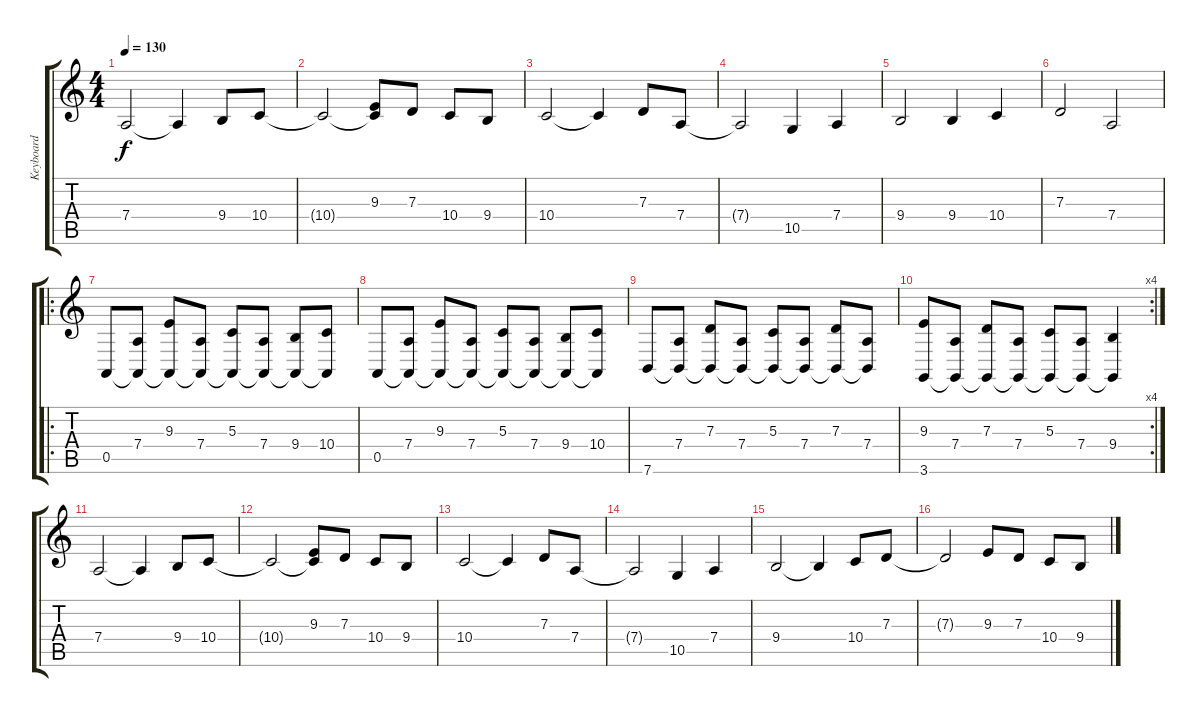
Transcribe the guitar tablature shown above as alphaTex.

\track ("Keyboard" "Keyboard") {instrument acousticgrandpiano}
\staff {score tabs}
\tuning (E4 B3 G3 D3 A2 E2) {hide}
\ts (4 4)
\tempo 130
\clef g2
\ks c
7.4.2{dy f} 7.4{t}.4 9.4.8 10.4.8 |
10.4{t}.2 (9.3 10.4{t}).8 7.3.8 10.4.8 9.4.8 |
10.4.2 10.4{t}.4 7.3.8 7.4.8 |
7.4{t}.2 10.5.4 7.4.4 |
9.4.2 9.4.4 10.4.4 |
7.3.2 7.4.2 |
\ro
0.5.8 (7.4 0.5{t}).8 (9.3 0.5{t}).8 (7.4 0.5{t}).8 (5.3 0.5{t}).8 (7.4 0.5{t}).8 (9.4 0.5{t}).8 (10.4 0.5{t}).8 |
0.5.8 (7.4 0.5{t}).8 (9.3 0.5{t}).8 (7.4 0.5{t}).8 (5.3 0.5{t}).8 (7.4 0.5{t}).8 (9.4 0.5{t}).8 (10.4 0.5{t}).8 |
7.6.8 (7.4 7.6{t}).8 (7.3 7.6{t}).8 (7.4 7.6{t}).8 (5.3 7.6{t}).8 (7.4 7.6{t}).8 (7.3 7.6{t}).8 (7.4 7.6{t}).8 |
\rc 4
(9.3 3.6).8 (7.4 3.6{t}).8 (7.3 3.6{t}).8 (7.4 3.6{t}).8 (5.3 3.6{t}).8 (7.4 3.6{t}).8 (9.4 3.6{t}).4 |
7.4.2 7.4{t}.4 9.4.8 10.4.8 |
10.4{t}.2 (9.3 10.4{t}).8 7.3.8 10.4.8 9.4.8 |
10.4.2 10.4{t}.4 7.3.8 7.4.8 |
7.4{t}.2 10.5.4 7.4.4 |
9.4.2 9.4{t}.4 10.4.8 7.3.8 |
7.3{t}.2 9.3.8 7.3.8 10.4.8 9.4.8
